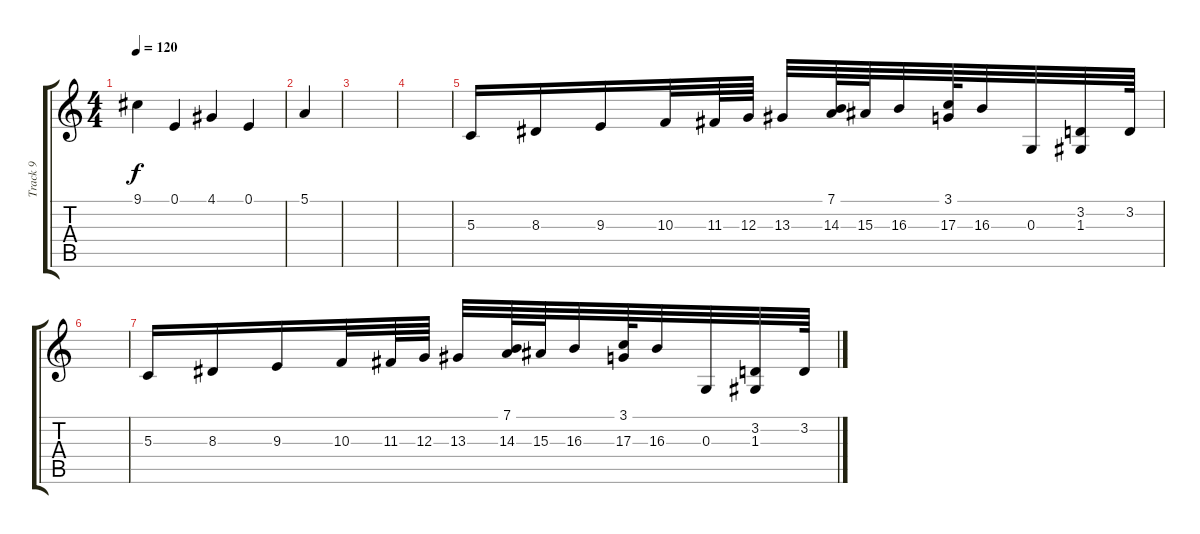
\track ("Track 9" "Track 9") {instrument bagpipe}
\staff {score tabs}
\tuning (E4 B3 G3 D3 A2 E2) {hide}
\ts (4 4)
\tempo 120
\clef g2
\ks c
9.1.4{dy f} 0.1.4 4.1.4 0.1.4 |
5.1.4 |
|
|
5.3.16 8.3.16 9.3.16 10.3.32 11.3.64 12.3.64 13.3.32 (7.1 14.3).64 15.3.64 16.3.32 (3.1 17.3).64 16.3.32 0.3.32 (3.2 1.3).32 3.2.64 |
|
5.3.16 8.3.16 9.3.16 10.3.32 11.3.64 12.3.64 13.3.32 (7.1 14.3).64 15.3.64 16.3.32 (3.1 17.3).64 16.3.32 0.3.32 (3.2 1.3).32 3.2.64
